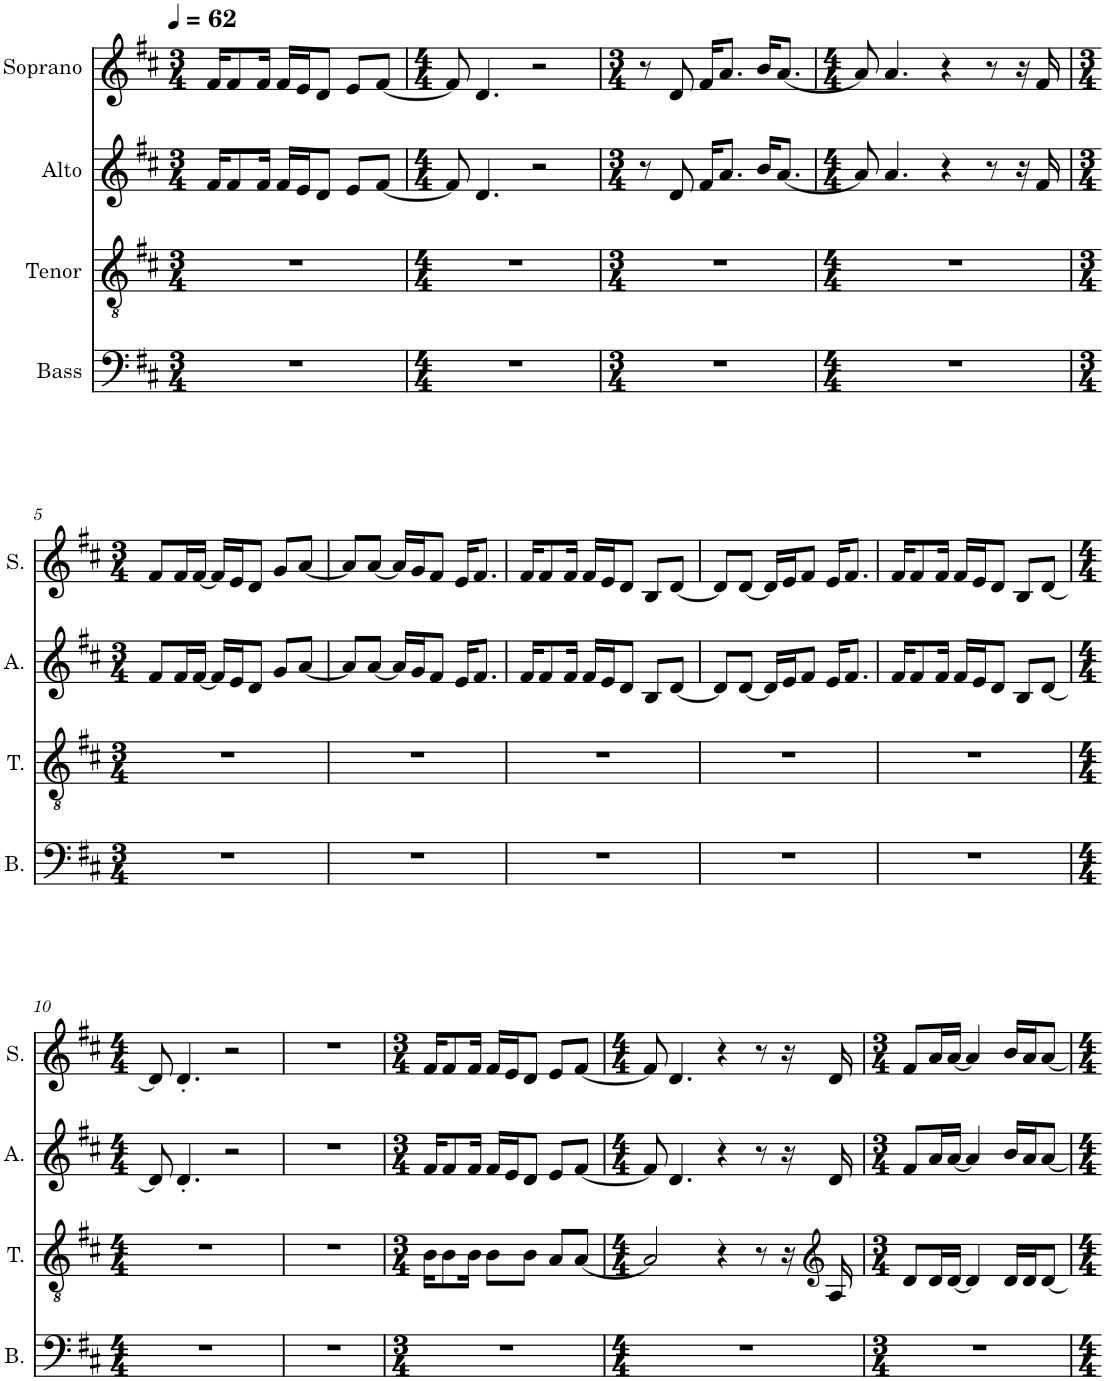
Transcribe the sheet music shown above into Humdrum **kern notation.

**kern	**kern	**kern	**kern
*part4	*part3	*part2	*part1
*staff4	*staff3	*staff2	*staff1
*I"Bass	*I"Tenor	*I"Alto	*I"Soprano
*I'B.	*I'T.	*I'A.	*I'S.
*clefF4	*clefGv2	*clefG2	*clefG2
*k[f#c#]	*k[f#c#]	*k[f#c#]	*k[f#c#]
*M3/4	*M3/4	*M3/4	*M3/4
*MM62	*MM62	*MM62	*MM62
=1	=1	=1	=1
2.r	2.r	16f#/KL	16f#/KL
.	.	8f#/	8f#/
.	.	16f#/Jk	16f#/Jk
.	.	16f#/LL	16f#/LL
.	.	16e/J	16e/J
.	.	8d/J	8d/J
.	.	8e/L	8e/L
.	.	[8f#/J	[8f#/J
=2	=2	=2	=2
*M4/4	*M4/4	*M4/4	*M4/4
1r	1r	8f#/]	8f#/]
.	.	4.d/	4.d/
.	.	2r	2r
=3	=3	=3	=3
*M3/4	*M3/4	*M3/4	*M3/4
2.r	2.r	8r	8r
.	.	8d/	8d/
.	.	16f#/KL	16f#/KL
.	.	8.a/J	8.a/J
.	.	16b/KL	16b/KL
.	.	[8.a/J	[8.a/J
=4	=4	=4	=4
*M4/4	*M4/4	*M4/4	*M4/4
1r	1r	8a/]	8a/]
.	.	4.a/	4.a/
.	.	4r	4r
.	.	8r	8r
.	.	16r	16r
.	.	16f#/	16f#/
!!LO:LB:g=z
=5	=5	=5	=5
*M3/4	*M3/4	*M3/4	*M3/4
2.r	2.r	8f#/L	8f#/L
.	.	16f#/L	16f#/L
.	.	[16f#/JJ	[16f#/JJ
.	.	16f#/LL]	16f#/LL]
.	.	16e/J	16e/J
.	.	8d/J	8d/J
.	.	8g/L	8g/L
.	.	[8a/J	[8a/J
=6	=6	=6	=6
2.r	2.r	8a/L]	8a/L]
.	.	[8a/J	[8a/J
.	.	16a/LL]	16a/LL]
.	.	16g/J	16g/J
.	.	8f#/J	8f#/J
.	.	16e/KL	16e/KL
.	.	8.f#/J	8.f#/J
=7	=7	=7	=7
2.r	2.r	16f#/KL	16f#/KL
.	.	8f#/	8f#/
.	.	16f#/Jk	16f#/Jk
.	.	16f#/LL	16f#/LL
.	.	16e/J	16e/J
.	.	8d/J	8d/J
.	.	8B/L	8B/L
.	.	[8d/J	[8d/J
=8	=8	=8	=8
2.r	2.r	8d/L]	8d/L]
.	.	[8d/J	[8d/J
.	.	16d/LL]	16d/LL]
.	.	16e/J	16e/J
.	.	8f#/J	8f#/J
.	.	16e/KL	16e/KL
.	.	8.f#/J	8.f#/J
=9	=9	=9	=9
2.r	2.r	16f#/KL	16f#/KL
.	.	8f#/	8f#/
.	.	16f#/Jk	16f#/Jk
.	.	16f#/LL	16f#/LL
.	.	16e/J	16e/J
.	.	8d/J	8d/J
.	.	8B/L	8B/L
.	.	[8d/J	[8d/J
!!LO:LB:g=z
=10	=10	=10	=10
*M4/4	*M4/4	*M4/4	*M4/4
1r	1r	8d/]	8d/]
.	.	4.d'/	4.d'/
.	.	2r	2r
=11	=11	=11	=11
1r	1r	1r	1r
=12	=12	=12	=12
*M3/4	*M3/4	*M3/4	*M3/4
2.r	16B\KL	16f#/KL	16f#/KL
.	8B\	8f#/	8f#/
.	16B\Jk	16f#/Jk	16f#/Jk
.	8B\L	16f#/LL	16f#/LL
.	.	16e/J	16e/J
.	8B\J	8d/J	8d/J
.	8A/L	8e/L	8e/L
.	[8A/J	[8f#/J	[8f#/J
=13	=13	=13	=13
*M4/4	*M4/4	*M4/4	*M4/4
1r	2A/]	8f#/]	8f#/]
.	.	4.d/	4.d/
.	4r	4r	4r
.	8r	8r	8r
.	16r	16r	16r
*	*clefG2	*	*
.	16A/	16d/	16d/
=14	=14	=14	=14
*M3/4	*M3/4	*M3/4	*M3/4
2.r	8d/L	8f#/L	8f#/L
.	16d/L	16a/L	16a/L
.	[16d/JJ	[16a/JJ	[16a/JJ
.	4d/]	4a/]	4a/]
.	16d/LL	16b/LL	16b/LL
.	16d/J	16a/J	16a/J
.	[8d/J	[8a/J	[8a/J
=	=	=	=
*-	*-	*-	*-
